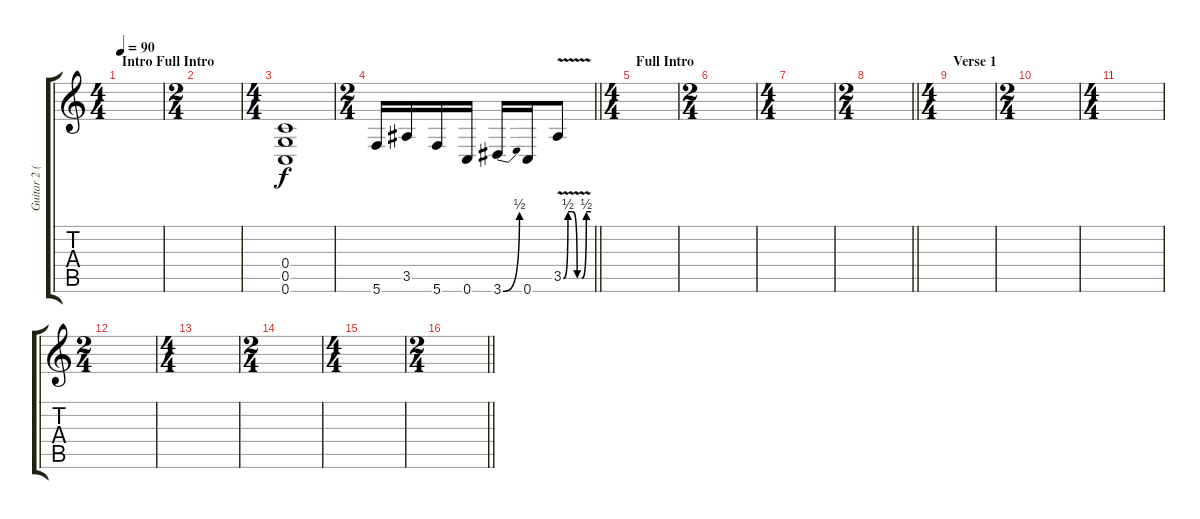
\track ("Guitar 2 (Joel)" "Guitar 2 (") {instrument acousticguitarsteel}
\staff {score tabs}
\tuning (D4 A3 F3 C3 G2 C2) {hide}
\ts (4 4)
\section ("" "Intro Full Intro")
\tempo 90
\clef g2
\ks c
|
\ts (2 4)
|
\ts (4 4)
(0.4 0.5 0.6).1{dy f} |
\ts (2 4)
\barLineRight lightlight
5.6.16 3.5.16 5.6.16 0.6.16 3.6{be (bend 0 0 60 2)}.16 0.6.16 3.5{be (custom 0 0 10 2 20 2 30 0 40 0 50 2 60 2) v}.8{instrument guitarharmonics} |
\ts (4 4)
\section ("" "Full Intro")
|
\ts (2 4)
|
\ts (4 4)
|
\ts (2 4)
\barLineRight lightlight
|
\ts (4 4)
\section ("" "Verse 1")
|
\ts (2 4)
|
\ts (4 4)
|
\ts (2 4)
|
\ts (4 4)
|
\ts (2 4)
|
\ts (4 4)
|
\ts (2 4)
\barLineRight lightlight
